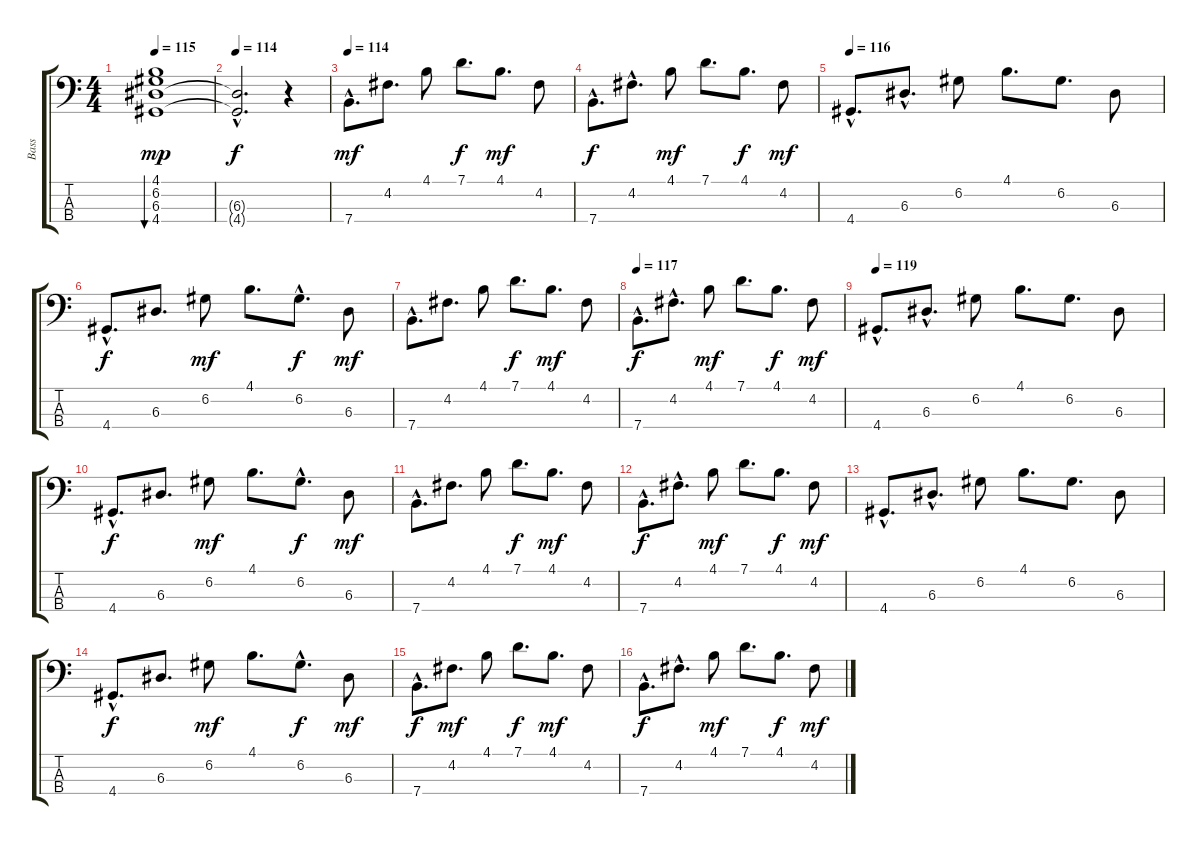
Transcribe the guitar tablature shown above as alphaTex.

\track ("Bass" "Bass") {instrument slapbass2}
\staff {score tabs}
\tuning (G2 D2 A1 E1) {hide}
\ts (4 4)
\tempo 115
\clef f4
\ks c
(4.1 6.2 6.3 4.4).1{bu 240 dy mp} |
\tempo 114
(6.3{hac t} 4.4{hac t}).2{d dy f} r.4 |
\tempo 114
7.4{hac}.8{d dy mf} 4.2.8{d} 4.1.8 7.1.8{d dy f} 4.1.8{d dy mf} 4.2.8 |
7.4{hac}.8{d dy f} 4.2{hac}.8{d} 4.1.8{dy mf} 7.1.8{d} 4.1.8{d dy f} 4.2.8{dy mf} |
\tempo 116
4.4{hac}.8{d} 6.3{hac}.8{d} 6.2.8 4.1.8{d} 6.2.8{d} 6.3.8 |
4.4{hac}.8{d dy f} 6.3.8{d} 6.2.8{dy mf} 4.1.8{d} 6.2{hac}.8{d dy f} 6.3.8{dy mf} |
7.4{hac}.8{d} 4.2.8{d} 4.1.8 7.1.8{d dy f} 4.1.8{d dy mf} 4.2.8 |
\tempo 117
7.4{hac}.8{d dy f} 4.2{hac}.8{d} 4.1.8{dy mf} 7.1.8{d} 4.1.8{d dy f} 4.2.8{dy mf} |
\tempo 119
4.4{hac}.8{d} 6.3{hac}.8{d} 6.2.8 4.1.8{d} 6.2.8{d} 6.3.8 |
4.4{hac}.8{d dy f} 6.3.8{d} 6.2.8{dy mf} 4.1.8{d} 6.2{hac}.8{d dy f} 6.3.8{dy mf} |
7.4{hac}.8{d} 4.2.8{d} 4.1.8 7.1.8{d dy f} 4.1.8{d dy mf} 4.2.8 |
7.4{hac}.8{d dy f} 4.2{hac}.8{d} 4.1.8{dy mf} 7.1.8{d} 4.1.8{d dy f} 4.2.8{dy mf} |
4.4{hac}.8{d} 6.3{hac}.8{d} 6.2.8 4.1.8{d} 6.2.8{d} 6.3.8 |
4.4{hac}.8{d dy f} 6.3.8{d} 6.2.8{dy mf} 4.1.8{d} 6.2{hac}.8{d dy f} 6.3.8{dy mf} |
7.4{hac}.8{d dy f} 4.2.8{d dy mf} 4.1.8 7.1.8{d dy f} 4.1.8{d dy mf} 4.2.8 |
7.4{hac}.8{d dy f} 4.2{hac}.8{d} 4.1.8{dy mf} 7.1.8{d} 4.1.8{d dy f} 4.2.8{dy mf}
